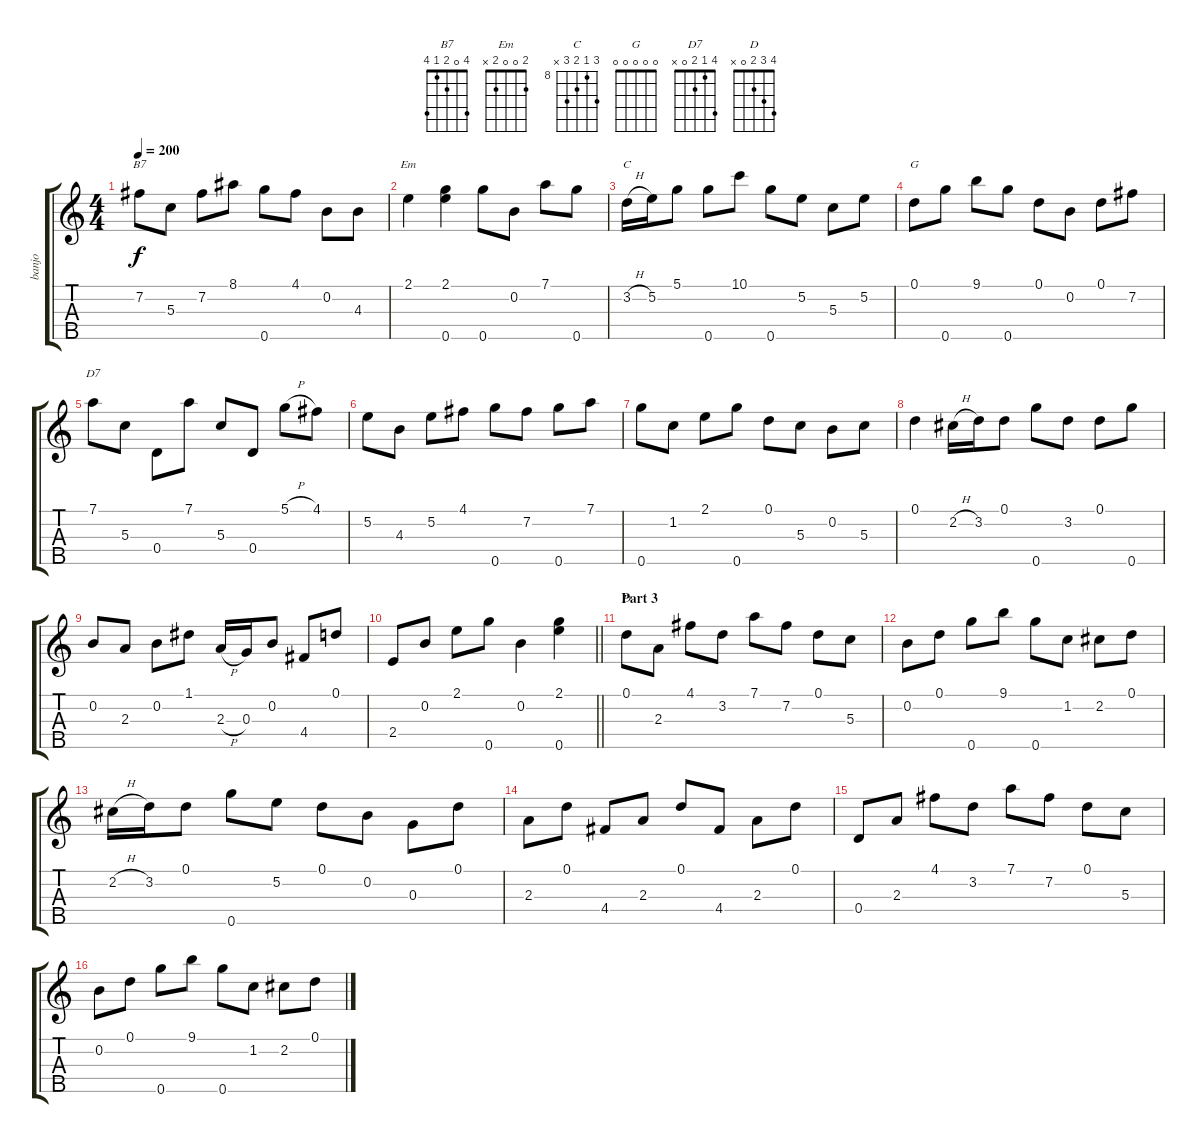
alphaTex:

\track ("banjo" "banjo") {instrument banjo}
\staff {score tabs}
\tuning (D4 B3 G3 D3 G4) {hide}
\displaytranspose 12
\chord ("B7" 4 0 2 1 4)
\chord ("Em" 2 0 0 2 x)
\chord ("C" 10 8 9 10 x) {firstfret 8}
\chord ("G" 0 0 0 0 0)
\chord ("D7" 4 1 2 0 x)
\chord ("D" 4 3 2 0 x)
\ts (4 4)
\tempo 200
\clef g2
\ks c
7.2.8{ch "B7" dy f} 5.3.8 7.2.8 8.1.8 0.5.8 4.1.8 0.2.8 4.3.8 |
2.1.4{ch "Em"} (2.1 0.5).4 0.5.8 0.2.8 7.1.8 0.5.8 |
3.2{h}.16{ch "C"} 5.2.16 5.1.8 0.5.8 10.1.8 0.5.8 5.2.8 5.3.8 5.2.8 |
0.1.8{ch "G"} 0.5.8 9.1.8 0.5.8 0.1.8 0.2.8 0.1.8 7.2.8 |
7.1.8{ch "D7"} 5.3.8 0.4.8 7.1.8 5.3.8 0.4.8 5.1{h}.8 4.1.8 |
5.2.8 4.3.8 5.2.8 4.1.8 0.5.8 7.2.8 0.5.8 7.1.8 |
0.5.8 1.2.8 2.1.8 0.5.8 0.1.8 5.3.8 0.2.8 5.3.8 |
0.1.4 2.2{h}.16 3.2.16 0.1.8 0.5.8 3.2.8 0.1.8 0.5.8 |
0.2.8 2.3.8 0.2.8 1.1.8 2.3{h}.16 0.3.16 0.2.8 4.4.8 0.1.8 |
\barLineRight lightlight
2.4.8 0.2.8 2.1.8 0.5.8 0.2.4 (2.1 0.5).4 |
\section ("" "Part 3")
0.1.8{ch "D"} 2.3.8 4.1.8 3.2.8 7.1.8 7.2.8 0.1.8 5.3.8 |
0.2.8 0.1.8 0.5.8 9.1.8 0.5.8 1.2.8 2.2.8 0.1.8 |
2.2{h}.16 3.2.16 0.1.8 0.5.8 5.2.8 0.1.8 0.2.8 0.3.8 0.1.8 |
2.3.8 0.1.8 4.4.8 2.3.8 0.1.8 4.4.8 2.3.8 0.1.8 |
0.4.8 2.3.8 4.1.8 3.2.8 7.1.8 7.2.8 0.1.8 5.3.8 |
0.2.8 0.1.8 0.5.8 9.1.8 0.5.8 1.2.8 2.2.8 0.1.8
